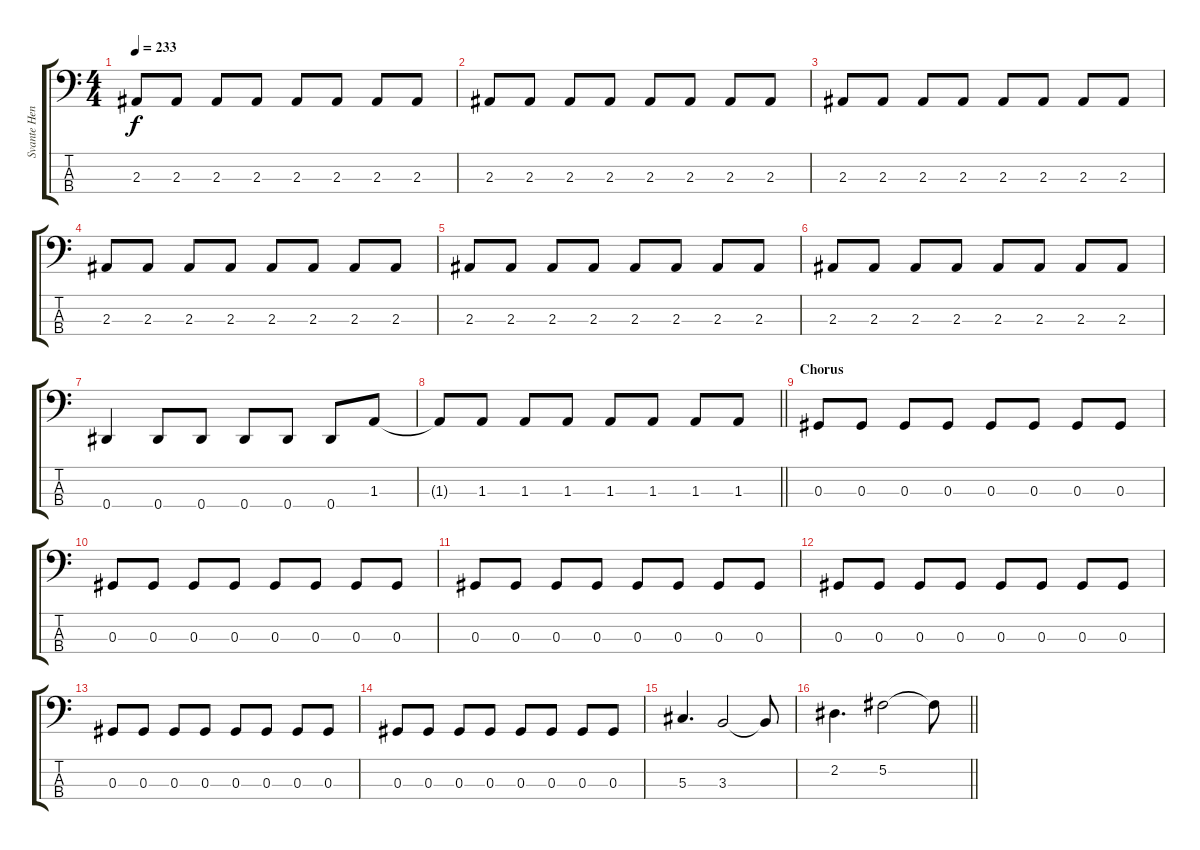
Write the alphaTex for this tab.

\track ("Svante Henrysson" "Svante Hen") {instrument electricbassfinger}
\staff {score tabs}
\tuning (Gb2 Db2 Ab1 Eb1) {hide}
\ts (4 4)
\tempo 233
\clef f4
\ks c
2.3.8{dy f} 2.3.8 2.3.8 2.3.8 2.3.8 2.3.8 2.3.8 2.3.8 |
2.3.8 2.3.8 2.3.8 2.3.8 2.3.8 2.3.8 2.3.8 2.3.8 |
2.3.8 2.3.8 2.3.8 2.3.8 2.3.8 2.3.8 2.3.8 2.3.8 |
2.3.8 2.3.8 2.3.8 2.3.8 2.3.8 2.3.8 2.3.8 2.3.8 |
2.3.8 2.3.8 2.3.8 2.3.8 2.3.8 2.3.8 2.3.8 2.3.8 |
2.3.8 2.3.8 2.3.8 2.3.8 2.3.8 2.3.8 2.3.8 2.3.8 |
0.4.4 0.4.8 0.4.8 0.4.8 0.4.8 0.4.8 1.3.8 |
\barLineRight lightlight
1.3{t}.8 1.3.8 1.3.8 1.3.8 1.3.8 1.3.8 1.3.8 1.3.8 |
\section ("" "Chorus")
0.3.8 0.3.8 0.3.8 0.3.8 0.3.8 0.3.8 0.3.8 0.3.8 |
0.3.8 0.3.8 0.3.8 0.3.8 0.3.8 0.3.8 0.3.8 0.3.8 |
0.3.8 0.3.8 0.3.8 0.3.8 0.3.8 0.3.8 0.3.8 0.3.8 |
0.3.8 0.3.8 0.3.8 0.3.8 0.3.8 0.3.8 0.3.8 0.3.8 |
0.3.8 0.3.8 0.3.8 0.3.8 0.3.8 0.3.8 0.3.8 0.3.8 |
0.3.8 0.3.8 0.3.8 0.3.8 0.3.8 0.3.8 0.3.8 0.3.8 |
5.3.4{d} 3.3.2 3.3{t}.8 |
\barLineRight lightlight
2.2.4{d} 5.2.2 5.2{t}.8
